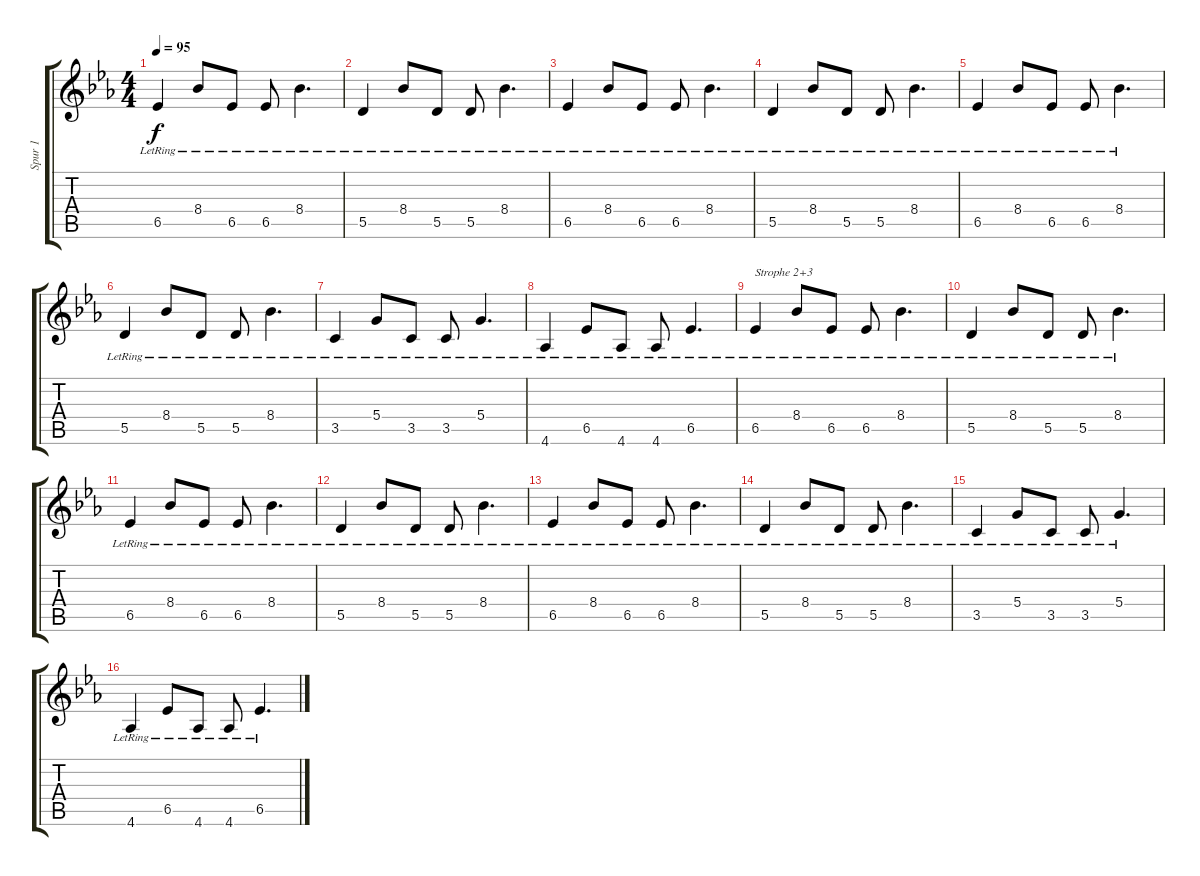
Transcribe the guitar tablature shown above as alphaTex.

\track ("Spur 1" "Spur 1") {instrument electricguitarjazz}
\staff {score tabs}
\tuning (E4 B3 G3 D3 A2 E2) {hide}
\ts (4 4)
\tempo 95
\clef g2
\ks eb
6.5{lr}.4{dy f} 8.4{lr}.8 6.5{lr}.8 6.5{lr}.8 8.4{lr}.4{d} |
5.5{lr}.4 8.4{lr}.8 5.5{lr}.8 5.5{lr}.8 8.4{lr}.4{d} |
6.5{lr}.4 8.4{lr}.8 6.5{lr}.8 6.5{lr}.8 8.4{lr}.4{d} |
5.5{lr}.4 8.4{lr}.8 5.5{lr}.8 5.5{lr}.8 8.4{lr}.4{d} |
6.5{lr}.4 8.4{lr}.8 6.5{lr}.8 6.5{lr}.8 8.4{lr}.4{d} |
5.5{lr}.4 8.4{lr}.8 5.5{lr}.8 5.5{lr}.8 8.4{lr}.4{d} |
3.5{lr}.4 5.4{lr}.8 3.5{lr}.8 3.5{lr}.8 5.4{lr}.4{d} |
4.6{lr}.4 6.5{lr}.8 4.6{lr}.8 4.6{lr}.8 6.5{lr}.4{d} |
6.5{lr}.4{txt "Strophe 2+3"} 8.4{lr}.8 6.5{lr}.8 6.5{lr}.8 8.4{lr}.4{d} |
5.5{lr}.4 8.4{lr}.8 5.5{lr}.8 5.5{lr}.8 8.4{lr}.4{d} |
6.5{lr}.4 8.4{lr}.8 6.5{lr}.8 6.5{lr}.8 8.4{lr}.4{d} |
5.5{lr}.4 8.4{lr}.8 5.5{lr}.8 5.5{lr}.8 8.4{lr}.4{d} |
6.5{lr}.4 8.4{lr}.8 6.5{lr}.8 6.5{lr}.8 8.4{lr}.4{d} |
5.5{lr}.4 8.4{lr}.8 5.5{lr}.8 5.5{lr}.8 8.4{lr}.4{d} |
3.5{lr}.4 5.4{lr}.8 3.5{lr}.8 3.5{lr}.8 5.4{lr}.4{d} |
4.6{lr}.4 6.5{lr}.8 4.6{lr}.8 4.6{lr}.8 6.5{lr}.4{d}
